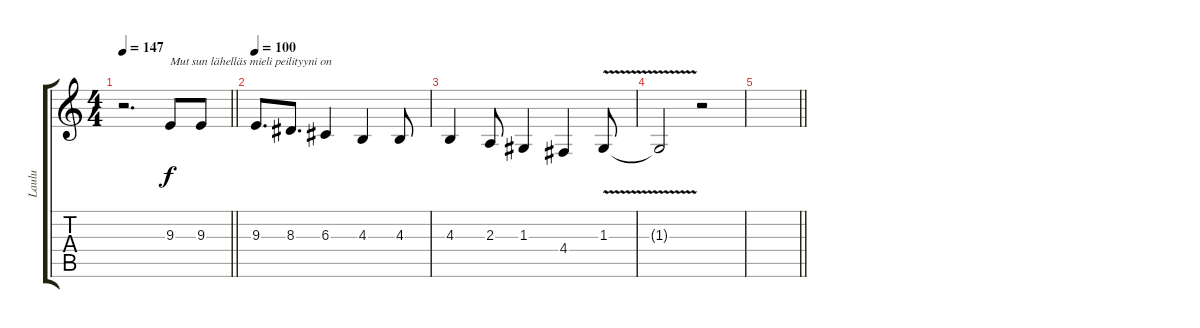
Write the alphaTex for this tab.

\track ("Laulu" "Laulu") {instrument flute}
\staff {score tabs}
\tuning (E4 B3 G3 D3 A2 E2) {hide}
\ts (4 4)
\tempo 147
\clef g2
\barLineRight lightlight
\ks c
r.2{d dy f} 9.3.8{txt "Mut sun lähelläs mieli peilityyni on"} 9.3.8 |
\tempo 100
9.3.8{d} 8.3.8{d} 6.3.4 4.3.4 4.3.8 |
4.3.4 2.3.8 1.3.4 4.4.4 1.3{v}.8 |
1.3{t}.2 r.2 |
\barLineRight lightlight
